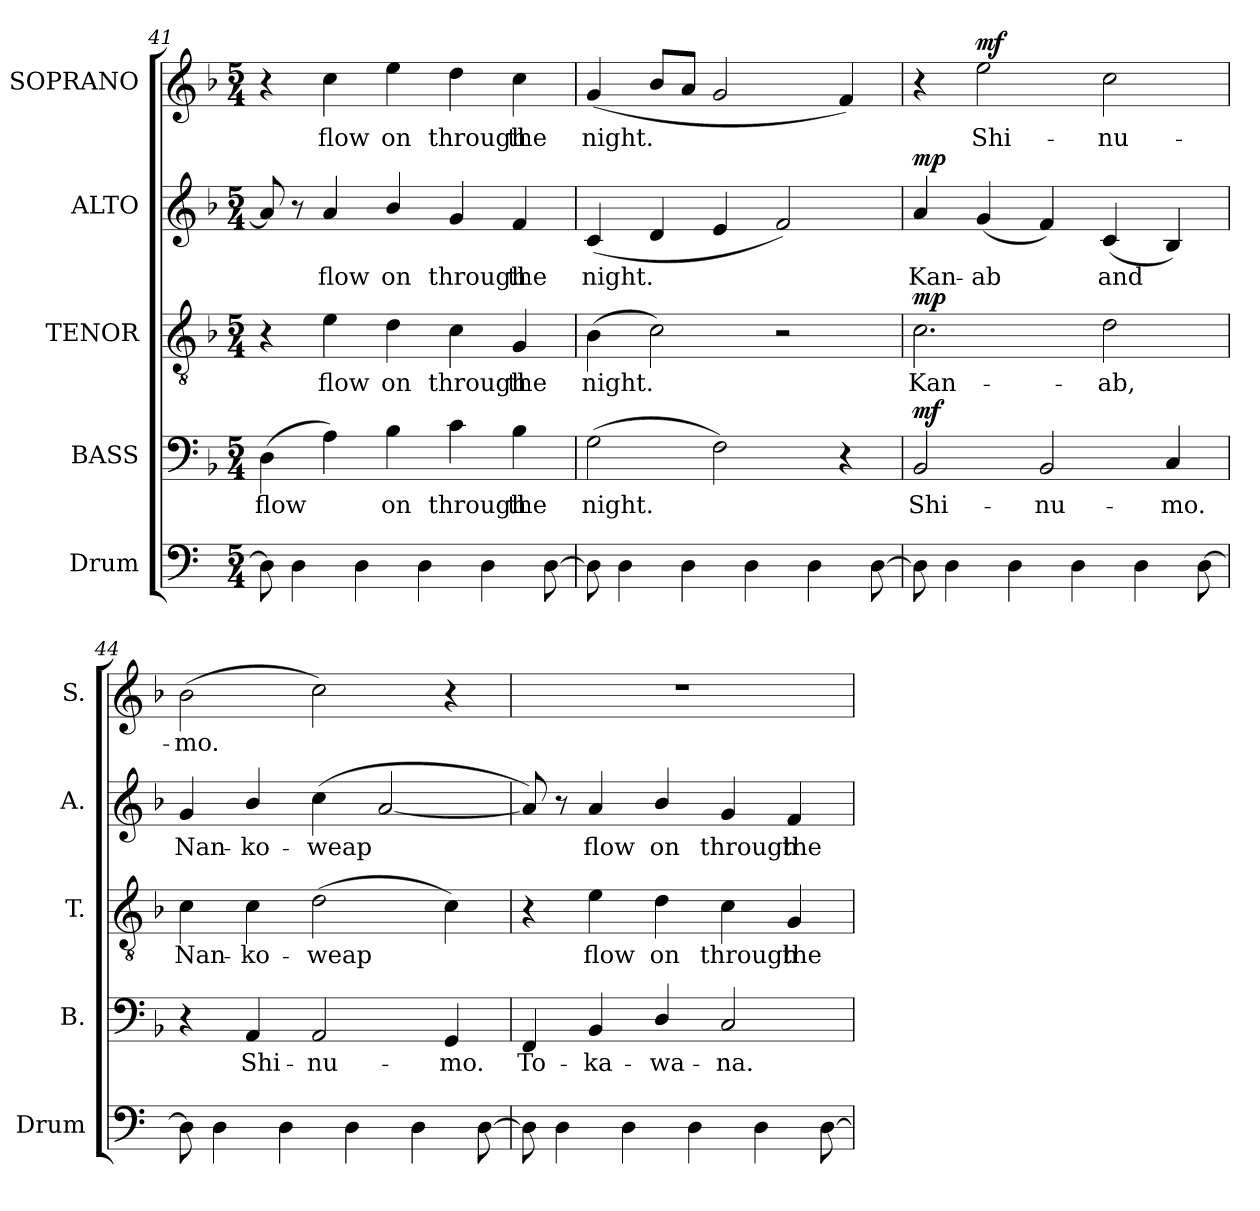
**kern	**kern	**text	**dynam	**kern	**text	**dynam	**kern	**text	**dynam	**kern	**text	**dynam
*part5	*part4	*part4	*part4	*part3	*part3	*part3	*part2	*part2	*part2	*part1	*part1	*part1
*staff5	*staff4	*staff4	*staff4	*staff3	*staff3	*staff3	*staff2	*staff2	*staff2	*staff1	*staff1	*staff1
*I"Drum	*I"BASS	*	*	*I"TENOR	*	*	*I"ALTO	*	*	*I"SOPRANO	*	*
*I'Drum	*I'B.	*	*	*I'T.	*	*	*I'A.	*	*	*I'S.	*	*
!!LO:LB:g=z
*clefF4	*clefF4	*	*	*clefGv2	*	*	*clefG2	*	*	*clefG2	*	*
*	*	*	*	*ITrd7c12	*	*	*	*	*	*	*	*
*k[]	*k[b-]	*	*	*k[b-]	*	*	*k[b-]	*	*	*k[b-]	*	*
*a:	*d:	*	*	*d:	*	*	*d:	*	*	*d:	*	*
*M5/4	*M5/4	*	*	*M5/4	*	*	*M5/4	*	*	*M5/4	*	*
=41	=41	=41	=41	=41	=41	=41	=41	=41	=41	=41	=41	=41
!	!	!LO:LY:b:color=#000000	!	!	!	!	!	!	!	!	!	!
8Di\]	(4Di\	flow	.	4r	.	.	8ai/]	.	.	4r	.	.
4Di\	.	.	.	.	.	.	8r	.	.	.	.	.
!	!	!	!	!	!LO:LY:b:color=#000000	!	!	!	!	!	!	!
!	!	!	!	!	!	!	!	!LO:LY:b:color=#000000	!	!	!	!
!	!	!	!	!	!	!	!	!	!	!	!LO:LY:b:color=#000000	!
.	4Ai\)	.	.	4Ei\	flow	.	4ai/	flow	.	4cci\	flow	.
4Di\	.	.	.	.	.	.	.	.	.	.	.	.
!	!	!LO:LY:b:color=#000000	!	!	!	!	!	!	!	!	!	!
!	!	!	!	!	!LO:LY:b:color=#000000	!	!	!	!	!	!	!
!	!	!	!	!	!	!	!	!LO:LY:b:color=#000000	!	!	!	!
!	!	!	!	!	!	!	!	!	!	!	!LO:LY:b:color=#000000	!
.	4B-i\	on	.	4Di\	on	.	4b-i/	on	.	4eei\	on	.
4Di\	.	.	.	.	.	.	.	.	.	.	.	.
!	!	!LO:LY:b:color=#000000	!	!	!	!	!	!	!	!	!	!
!	!	!	!	!	!LO:LY:b:color=#000000	!	!	!	!	!	!	!
!	!	!	!	!	!	!	!	!LO:LY:b:color=#000000	!	!	!	!
!	!	!	!	!	!	!	!	!	!	!	!LO:LY:b:color=#000000	!
.	4ci\	through	.	4Ci\	through	.	4gi/	through	.	4ddi\	through	.
4Di\	.	.	.	.	.	.	.	.	.	.	.	.
!	!	!LO:LY:b:color=#000000	!	!	!	!	!	!	!	!	!	!
!	!	!	!	!	!LO:LY:b:color=#000000	!	!	!	!	!	!	!
!	!	!	!	!	!	!	!	!LO:LY:b:color=#000000	!	!	!	!
!	!	!	!	!	!	!	!	!	!	!	!LO:LY:b:color=#000000	!
.	4B-i\	the	.	4GGi/	the	.	4fi/	the	.	4cci\	the	.
[8Di\	.	.	.	.	.	.	.	.	.	.	.	.
=42	=42	=42	=42	=42	=42	=42	=42	=42	=42	=42	=42	=42
!	!	!LO:LY:b:color=#000000	!	!	!	!	!	!	!	!	!	!
!	!	!	!	!	!LO:LY:b:color=#000000	!	!	!	!	!	!	!
!	!	!	!	!	!	!	!	!LO:LY:b:color=#000000	!	!	!	!
!	!	!	!	!	!	!	!	!	!	!	!LO:LY:b:color=#000000	!
8Di\]	(2Gi\	night.	.	(4BB-i\	night.	.	(4ci/	night.	.	(4gi/	night.	.
4Di\	.	.	.	.	.	.	.	.	.	.	.	.
.	.	.	.	2Ci\)	.	.	4di/	.	.	8b-i/L	.	.
4Di\	.	.	.	.	.	.	.	.	.	8ai/J	.	.
.	2Fi\)	.	.	.	.	.	4ei/	.	.	2gi/	.	.
4Di\	.	.	.	.	.	.	.	.	.	.	.	.
.	.	.	.	2r	.	.	2fi/)	.	.	.	.	.
4Di\	.	.	.	.	.	.	.	.	.	.	.	.
.	4r	.	.	.	.	.	.	.	.	4fi/)	.	.
[8Di\	.	.	.	.	.	.	.	.	.	.	.	.
=43	=43	=43	=43	=43	=43	=43	=43	=43	=43	=43	=43	=43
!	!	!LO:LY:b:color=#000000	!	!	!	!	!	!	!	!	!	!
!	!	!	!	!	!LO:LY:b:color=#000000	!	!	!	!	!	!	!
!	!	!	!	!	!	!	!	!LO:LY:b:color=#000000	!	!	!	!
8Di\]	2BB-i/	Shi-	mf	2.Ci\	Kan-	mp	4ai/	Kan-	mp	4r	.	.
4Di\	.	.	.	.	.	.	.	.	.	.	.	.
!	!	!	!	!	!	!	!	!LO:LY:b:color=#000000	!	!	!	!
!	!	!	!	!	!	!	!	!	!	!	!LO:LY:b:color=#000000	!
.	.	.	.	.	.	.	(4gi/	-ab	.	2eei\	Shi-	mf
4Di\	.	.	.	.	.	.	.	.	.	.	.	.
!	!	!LO:LY:b:color=#000000	!	!	!	!	!	!	!	!	!	!
.	2BB-i/	-nu-	.	.	.	.	4fi/)	.	.	.	.	.
4Di\	.	.	.	.	.	.	.	.	.	.	.	.
!	!	!	!	!	!LO:LY:b:color=#000000	!	!	!	!	!	!	!
!	!	!	!	!	!	!	!	!LO:LY:b:color=#000000	!	!	!	!
!	!	!	!	!	!	!	!	!	!	!	!LO:LY:b:color=#000000	!
.	.	.	.	2Di\	-ab,	.	(4ci/	and	.	2cci\	-nu-	.
4Di\	.	.	.	.	.	.	.	.	.	.	.	.
!	!	!LO:LY:b:color=#000000	!	!	!	!	!	!	!	!	!	!
.	4Ci/	-mo.	.	.	.	.	4B-i/)	.	.	.	.	.
[8Di\	.	.	.	.	.	.	.	.	.	.	.	.
!!LO:PB:g=z
=44	=44	=44	=44	=44	=44	=44	=44	=44	=44	=44	=44	=44
!	!	!	!	!	!LO:LY:b:color=#000000	!	!	!	!	!	!	!
!	!	!	!	!	!	!	!	!LO:LY:b:color=#000000	!	!	!	!
!	!	!	!	!	!	!	!	!	!	!	!LO:LY:b:color=#000000	!
8Di\]	4r	.	.	4Ci\	Nan-	.	4gi/	Nan-	.	(2b-i\	-mo.	.
4Di\	.	.	.	.	.	.	.	.	.	.	.	.
!	!	!LO:LY:b:color=#000000	!	!	!	!	!	!	!	!	!	!
!	!	!	!	!	!LO:LY:b:color=#000000	!	!	!	!	!	!	!
!	!	!	!	!	!	!	!	!LO:LY:b:color=#000000	!	!	!	!
.	4AAi/	Shi-	.	4Ci\	-ko-	.	4b-i/	-ko-	.	.	.	.
4Di\	.	.	.	.	.	.	.	.	.	.	.	.
!	!	!LO:LY:b:color=#000000	!	!	!	!	!	!	!	!	!	!
!	!	!	!	!	!LO:LY:b:color=#000000	!	!	!	!	!	!	!
!	!	!	!	!	!	!	!	!LO:LY:b:color=#000000	!	!	!	!
.	2AAi/	-nu-	.	(2Di\	-weap	.	(4cci\	-weap	.	2cci\)	.	.
4Di\	.	.	.	.	.	.	.	.	.	.	.	.
.	.	.	.	.	.	.	[2ai/	.	.	.	.	.
4Di\	.	.	.	.	.	.	.	.	.	.	.	.
!	!	!LO:LY:b:color=#000000	!	!	!	!	!	!	!	!	!	!
.	4GGi/	-mo.	.	4Ci\)	.	.	.	.	.	4r	.	.
[8Di\	.	.	.	.	.	.	.	.	.	.	.	.
=45	=45	=45	=45	=45	=45	=45	=45	=45	=45	=45	=45	=45
!	!	!LO:LY:b:color=#000000	!	!	!	!	!	!	!	!LO:N:vis=1	!	!
8Di\]	4FFi/	To-	.	4r	.	.	8ai/])	.	.	4%5r	.	.
4Di\	.	.	.	.	.	.	8r	.	.	.	.	.
!	!	!LO:LY:b:color=#000000	!	!	!	!	!	!	!	!	!	!
!	!	!	!	!	!LO:LY:b:color=#000000	!	!	!	!	!	!	!
!	!	!	!	!	!	!	!	!LO:LY:b:color=#000000	!	!	!	!
.	4BB-i/	-ka-	.	4Ei\	flow	.	4ai/	flow	.	.	.	.
4Di\	.	.	.	.	.	.	.	.	.	.	.	.
!	!	!LO:LY:b:color=#000000	!	!	!	!	!	!	!	!	!	!
!	!	!	!	!	!LO:LY:b:color=#000000	!	!	!	!	!	!	!
!	!	!	!	!	!	!	!	!LO:LY:b:color=#000000	!	!	!	!
.	4Di/	-wa-	.	4Di\	on	.	4b-i/	on	.	.	.	.
4Di\	.	.	.	.	.	.	.	.	.	.	.	.
!	!	!LO:LY:b:color=#000000	!	!	!	!	!	!	!	!	!	!
!	!	!	!	!	!LO:LY:b:color=#000000	!	!	!	!	!	!	!
!	!	!	!	!	!	!	!	!LO:LY:b:color=#000000	!	!	!	!
.	2Ci/	-na.	.	4Ci\	through	.	4gi/	through	.	.	.	.
4Di\	.	.	.	.	.	.	.	.	.	.	.	.
!	!	!	!	!	!LO:LY:b:color=#000000	!	!	!	!	!	!	!
!	!	!	!	!	!	!	!	!LO:LY:b:color=#000000	!	!	!	!
.	.	.	.	4GGi/	the	.	4fi/	the	.	.	.	.
[8Di\	.	.	.	.	.	.	.	.	.	.	.	.
=	=	=	=	=	=	=	=	=	=	=	=	=
*-	*-	*-	*-	*-	*-	*-	*-	*-	*-	*-	*-	*-
